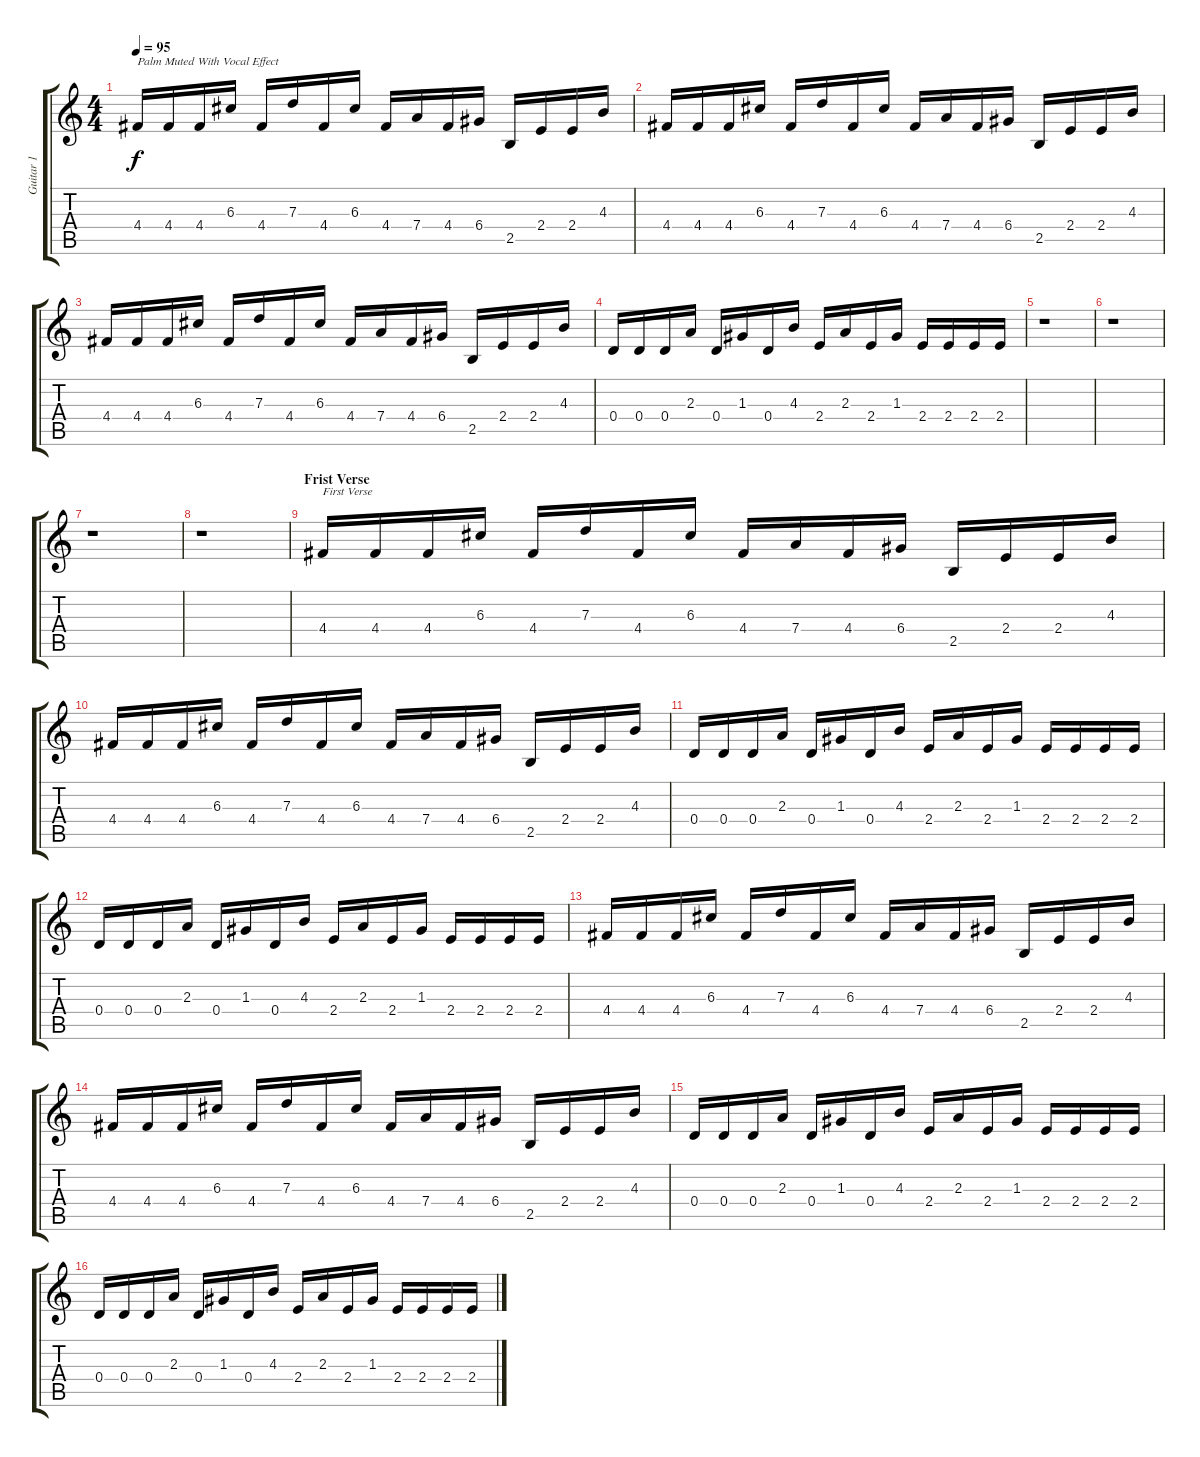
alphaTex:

\track ("Guitar 1" "Guitar 1") {instrument distortionguitar}
\staff {score tabs}
\tuning (E4 B3 G3 D3 A2 E2) {hide}
\ts (4 4)
\tempo 95
\clef g2
\ks c
4.4.16{txt "Palm Muted With Vocal Effect" dy f instrument electricguitarmuted} 4.4.16 4.4.16 6.3.16{instrument distortionguitar} 4.4.16{instrument electricguitarmuted} 7.3.16{instrument distortionguitar} 4.4.16{instrument electricguitarmuted} 6.3.16{instrument distortionguitar} 4.4.16{instrument electricguitarmuted} 7.4.16{instrument distortionguitar} 4.4.16{instrument electricguitarmuted} 6.4.16{instrument distortionguitar} 2.5.16{instrument electricguitarmuted} 2.4.16 2.4.16 4.3.16{instrument distortionguitar} |
4.4.16{instrument electricguitarmuted} 4.4.16 4.4.16 6.3.16{instrument distortionguitar} 4.4.16{instrument electricguitarmuted} 7.3.16{instrument distortionguitar} 4.4.16{instrument electricguitarmuted} 6.3.16{instrument distortionguitar} 4.4.16{instrument electricguitarmuted} 7.4.16{instrument distortionguitar} 4.4.16{instrument electricguitarmuted} 6.4.16{instrument distortionguitar} 2.5.16{instrument electricguitarmuted} 2.4.16 2.4.16 4.3.16{instrument distortionguitar} |
4.4.16{instrument electricguitarmuted} 4.4.16 4.4.16 6.3.16{instrument distortionguitar} 4.4.16{instrument electricguitarmuted} 7.3.16{instrument distortionguitar} 4.4.16{instrument electricguitarmuted} 6.3.16{instrument distortionguitar} 4.4.16{instrument electricguitarmuted} 7.4.16{instrument distortionguitar} 4.4.16{instrument electricguitarmuted} 6.4.16{instrument distortionguitar} 2.5.16{instrument electricguitarmuted} 2.4.16 2.4.16 4.3.16{instrument distortionguitar} |
0.4.16{instrument electricguitarmuted} 0.4.16 0.4.16 2.3.16{instrument distortionguitar} 0.4.16{instrument electricguitarmuted} 1.3.16{instrument distortionguitar} 0.4.16{instrument electricguitarmuted} 4.3.16{instrument distortionguitar} 2.4.16{instrument electricguitarmuted} 2.3.16{instrument distortionguitar} 2.4.16{instrument electricguitarmuted} 1.3.16{instrument distortionguitar} 2.4.16{instrument electricguitarmuted} 2.4.16 2.4.16 2.4.16{instrument distortionguitar} |
r.1 |
r.1 |
r.1 |
r.1 |
\section ("" "Frist Verse")
4.4.16{txt "First Verse" instrument electricguitarmuted} 4.4.16 4.4.16 6.3.16{instrument distortionguitar} 4.4.16{instrument electricguitarmuted} 7.3.16{instrument distortionguitar} 4.4.16{instrument electricguitarmuted} 6.3.16{instrument distortionguitar} 4.4.16{instrument electricguitarmuted} 7.4.16{instrument distortionguitar} 4.4.16{instrument electricguitarmuted} 6.4.16{instrument distortionguitar} 2.5.16{instrument electricguitarmuted} 2.4.16 2.4.16 4.3.16{instrument distortionguitar} |
4.4.16{instrument electricguitarmuted} 4.4.16 4.4.16 6.3.16{instrument distortionguitar} 4.4.16{instrument electricguitarmuted} 7.3.16{instrument distortionguitar} 4.4.16{instrument electricguitarmuted} 6.3.16{instrument distortionguitar} 4.4.16{instrument electricguitarmuted} 7.4.16{instrument distortionguitar} 4.4.16{instrument electricguitarmuted} 6.4.16{instrument distortionguitar} 2.5.16{instrument electricguitarmuted} 2.4.16 2.4.16 4.3.16{instrument distortionguitar} |
0.4.16{instrument electricguitarmuted} 0.4.16 0.4.16 2.3.16{instrument distortionguitar} 0.4.16{instrument electricguitarmuted} 1.3.16{instrument distortionguitar} 0.4.16{instrument electricguitarmuted} 4.3.16{instrument distortionguitar} 2.4.16{instrument electricguitarmuted} 2.3.16{instrument distortionguitar} 2.4.16{instrument electricguitarmuted} 1.3.16{instrument distortionguitar} 2.4.16{instrument electricguitarmuted} 2.4.16 2.4.16 2.4.16{instrument distortionguitar} |
0.4.16{instrument electricguitarmuted} 0.4.16 0.4.16 2.3.16{instrument distortionguitar} 0.4.16{instrument electricguitarmuted} 1.3.16{instrument distortionguitar} 0.4.16{instrument electricguitarmuted} 4.3.16{instrument distortionguitar} 2.4.16{instrument electricguitarmuted} 2.3.16{instrument distortionguitar} 2.4.16{instrument electricguitarmuted} 1.3.16{instrument distortionguitar} 2.4.16{instrument electricguitarmuted} 2.4.16 2.4.16 2.4.16{instrument distortionguitar} |
4.4.16{instrument electricguitarmuted} 4.4.16 4.4.16 6.3.16{instrument distortionguitar} 4.4.16{instrument electricguitarmuted} 7.3.16{instrument distortionguitar} 4.4.16{instrument electricguitarmuted} 6.3.16{instrument distortionguitar} 4.4.16{instrument electricguitarmuted} 7.4.16{instrument distortionguitar} 4.4.16{instrument electricguitarmuted} 6.4.16{instrument distortionguitar} 2.5.16{instrument electricguitarmuted} 2.4.16 2.4.16 4.3.16{instrument distortionguitar} |
4.4.16{instrument electricguitarmuted} 4.4.16 4.4.16 6.3.16{instrument distortionguitar} 4.4.16{instrument electricguitarmuted} 7.3.16{instrument distortionguitar} 4.4.16{instrument electricguitarmuted} 6.3.16{instrument distortionguitar} 4.4.16{instrument electricguitarmuted} 7.4.16{instrument distortionguitar} 4.4.16{instrument electricguitarmuted} 6.4.16{instrument distortionguitar} 2.5.16{instrument electricguitarmuted} 2.4.16 2.4.16 4.3.16{instrument distortionguitar} |
0.4.16{instrument electricguitarmuted} 0.4.16 0.4.16 2.3.16{instrument distortionguitar} 0.4.16{instrument electricguitarmuted} 1.3.16{instrument distortionguitar} 0.4.16{instrument electricguitarmuted} 4.3.16{instrument distortionguitar} 2.4.16{instrument electricguitarmuted} 2.3.16{instrument distortionguitar} 2.4.16{instrument electricguitarmuted} 1.3.16{instrument distortionguitar} 2.4.16{instrument electricguitarmuted} 2.4.16 2.4.16 2.4.16 |
0.4.16{instrument electricguitarmuted} 0.4.16 0.4.16 2.3.16{instrument distortionguitar} 0.4.16{instrument electricguitarmuted} 1.3.16{instrument distortionguitar} 0.4.16{instrument electricguitarmuted} 4.3.16{instrument distortionguitar} 2.4.16{instrument electricguitarmuted} 2.3.16{instrument distortionguitar} 2.4.16{instrument electricguitarmuted} 1.3.16{instrument distortionguitar} 2.4.16{instrument electricguitarmuted} 2.4.16 2.4.16 2.4.16
